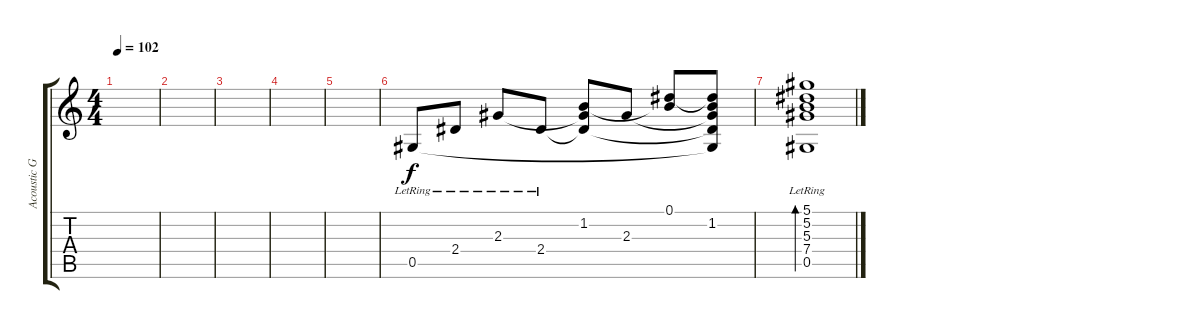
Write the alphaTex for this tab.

\track ("Acoustic Guitar" "Acoustic G") {instrument acousticguitarsteel}
\staff {score tabs}
\tuning (Eb4 Bb3 Gb3 Db3 Ab2 Eb2) {hide}
\ts (4 4)
\tempo 102
\clef g2
\ks aminor
|
|
|
|
|
0.5{lr}.8 2.4{lr}.8 2.3{lr}.8 2.4{lr}.8 (1.2 2.3{t} 2.4{t}).8 2.3.8 (0.1 1.2{t}).8 (0.1{t} 1.2 2.3{t} 2.4{t} 0.5{t}).8 |
(5.1{lr} 5.2{lr} 5.3{lr} 7.4{lr} 0.5{lr}).1{bd 240}
